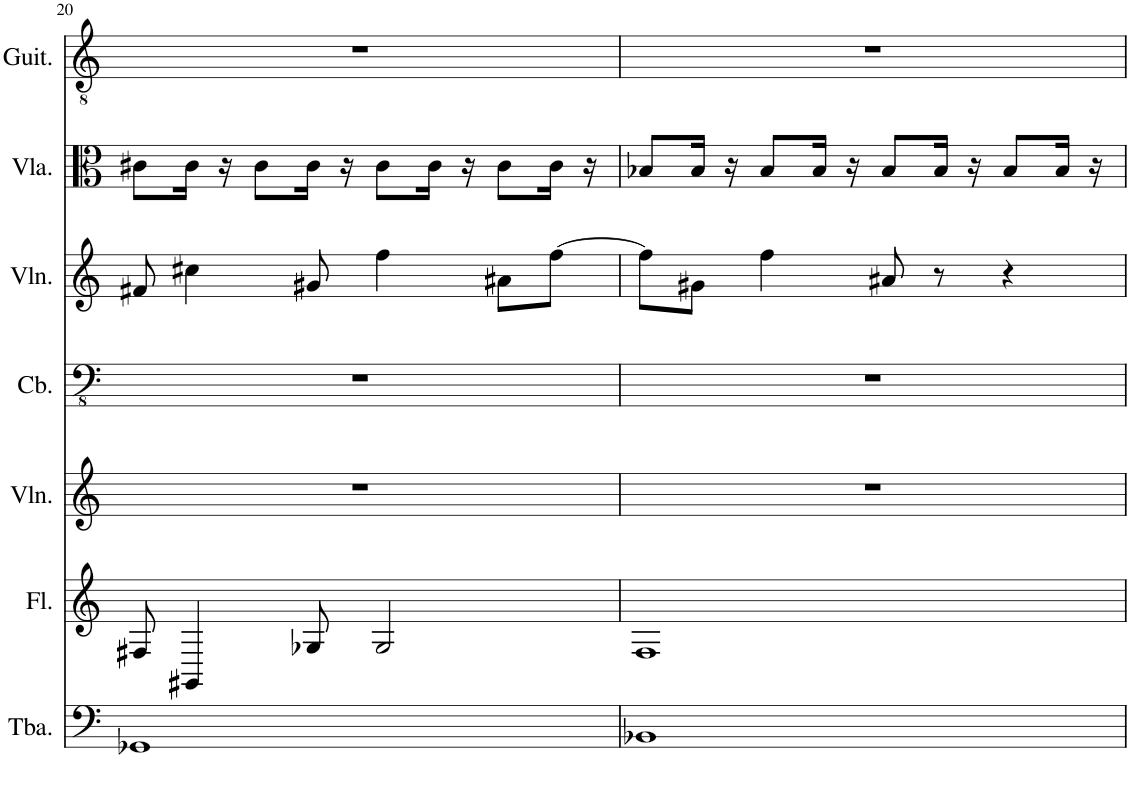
**kern	**kern	**kern	**kern	**kern	**kern	**kern
*part7	*part6	*part5	*part4	*part3	*part2	*part1
*staff7	*staff6	*staff5	*staff4	*staff3	*staff2	*staff1
*I"Tuba	*I"Flute	*I"Violin	*I"Contrabass	*I"Violin	*I"Viola	*I"Classical Guitar
*I'Tba.	*I'Fl.	*I'Vln.	*I'Cb.	*I'Vln.	*I'Vla.	*I'Guit.
!!LO:PB:g=z
*clefF4	*clefG2	*clefG2	*clefFv4	*clefG2	*clefC3	*clefGv2
*	*	*	*Trd7c12	*	*	*
*k[]	*k[]	*k[]	*k[]	*k[]	*k[]	*k[]
*M4/4	*M4/4	*M4/4	*M4/4	*M4/4	*M4/4	*M4/4
=20	=20	=20	=20	=20	=20	=20
1GG-X	8F#X/	1r	1r	8f#X/	8c#X\L	1r
.	4GG#X/	.	.	4cc#X\	16c#\Jk	.
.	.	.	.	.	16r	.
.	.	.	.	.	8c#\L	.
.	8G-X/	.	.	8g#X/	16c#\Jk	.
.	.	.	.	.	16r	.
.	2G-/	.	.	4ff\	8c#\L	.
.	.	.	.	.	16c#\Jk	.
.	.	.	.	.	16r	.
.	.	.	.	8a#X\L	8c#\L	.
.	.	.	.	[8ff\J	16c#\Jk	.
.	.	.	.	.	16r	.
=21	=21	=21	=21	=21	=21	=21
1BB-X	1F	1r	1r	8ff\L]	8B-X/L	1r
.	.	.	.	8g#X\J	16B-/Jk	.
.	.	.	.	.	16r	.
.	.	.	.	4ff\	8B-/L	.
.	.	.	.	.	16B-/Jk	.
.	.	.	.	.	16r	.
.	.	.	.	8a#X/	8B-/L	.
.	.	.	.	8r	16B-/Jk	.
.	.	.	.	.	16r	.
.	.	.	.	4r	8B-/L	.
.	.	.	.	.	16B-/Jk	.
.	.	.	.	.	16r	.
=	=	=	=	=	=	=
*-	*-	*-	*-	*-	*-	*-
